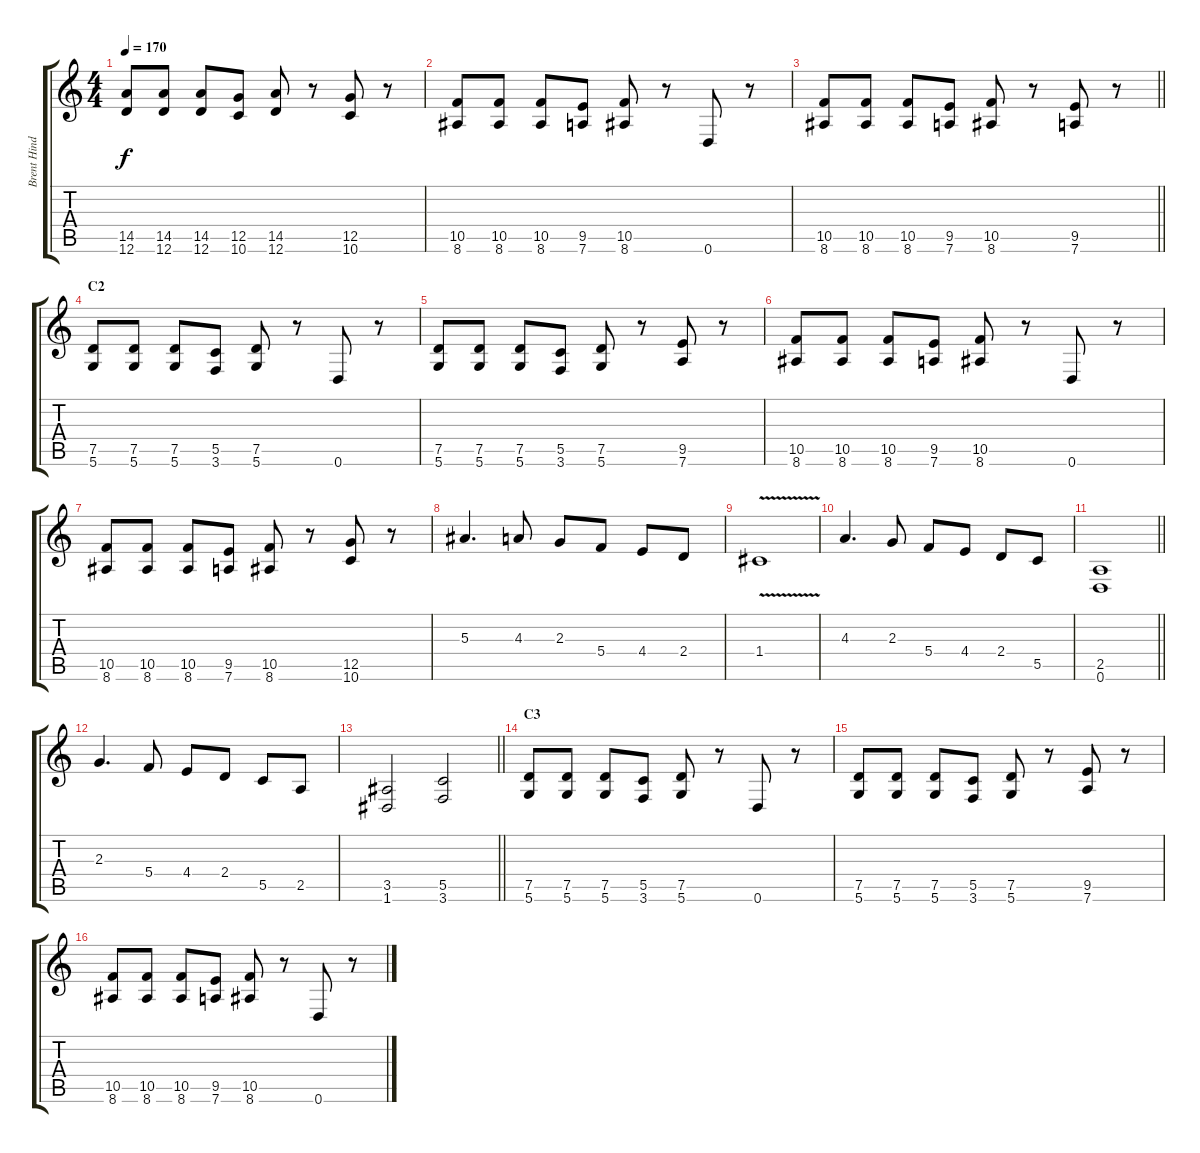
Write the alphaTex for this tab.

\track ("Brent Hinds" "Brent Hind") {instrument distortionguitar}
\staff {score tabs}
\tuning (D4 A3 F3 C3 G2 D2) {hide}
\ts (4 4)
\tempo 170
\clef g2
\ks c
(14.5 12.6).8{dy f} (14.5 12.6).8 (14.5 12.6).8 (12.5 10.6).8 (14.5 12.6).8 r.8 (12.5 10.6).8 r.8 |
(10.5 8.6).8 (10.5 8.6).8 (10.5 8.6).8 (9.5 7.6).8 (10.5 8.6).8 r.8 0.6.8 r.8 |
\barLineRight lightlight
(10.5 8.6).8 (10.5 8.6).8 (10.5 8.6).8 (9.5 7.6).8 (10.5 8.6).8 r.8 (9.5 7.6).8 r.8 |
\section ("" "C2")
(7.5 5.6).8 (7.5 5.6).8 (7.5 5.6).8 (5.5 3.6).8 (7.5 5.6).8 r.8 0.6.8 r.8 |
(7.5 5.6).8 (7.5 5.6).8 (7.5 5.6).8 (5.5 3.6).8 (7.5 5.6).8 r.8 (9.5 7.6).8 r.8 |
(10.5 8.6).8 (10.5 8.6).8 (10.5 8.6).8 (9.5 7.6).8 (10.5 8.6).8 r.8 0.6.8 r.8 |
(10.5 8.6).8 (10.5 8.6).8 (10.5 8.6).8 (9.5 7.6).8 (10.5 8.6).8 r.8 (12.5 10.6).8 r.8 |
5.3.4{d} 4.3.8 2.3.8 5.4.8 4.4.8 2.4.8 |
1.4{v}.1 |
4.3.4{d} 2.3.8 5.4.8 4.4.8 2.4.8 5.5.8 |
\barLineRight lightlight
(2.5 0.6).1 |
2.3.4{d} 5.4.8 4.4.8 2.4.8 5.5.8 2.5.8 |
\barLineRight lightlight
(3.5 1.6).2 (5.5 3.6).2 |
\section ("" "C3")
(7.5 5.6).8 (7.5 5.6).8 (7.5 5.6).8 (5.5 3.6).8 (7.5 5.6).8 r.8 0.6.8 r.8 |
(7.5 5.6).8 (7.5 5.6).8 (7.5 5.6).8 (5.5 3.6).8 (7.5 5.6).8 r.8 (9.5 7.6).8 r.8 |
(10.5 8.6).8 (10.5 8.6).8 (10.5 8.6).8 (9.5 7.6).8 (10.5 8.6).8 r.8 0.6.8 r.8
